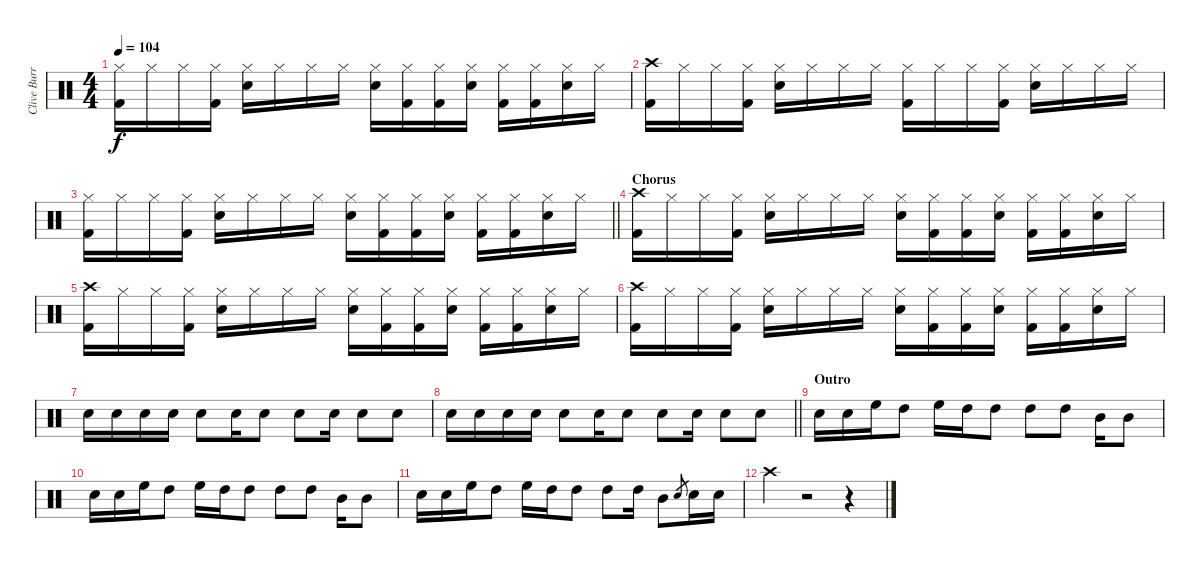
\track ("Clive Burr" "Clive Burr") {instrument percussion}
\staff {score}
\articulation defaults
\ts (4 4)
\tempo 104
\clef neutral
\ks c
("Hi-Hat (closed)" "Kick (hit) 2").16{dy f} "Hi-Hat (closed)".16 "Hi-Hat (closed)".16 ("Hi-Hat (closed)" "Kick (hit) 2").16 ("Hi-Hat (closed)" "Snare (hit) 2").16 "Hi-Hat (closed)".16 "Hi-Hat (closed)".16 "Hi-Hat (closed)".16 ("Hi-Hat (closed)" "Snare (hit) 2").16 ("Hi-Hat (closed)" "Kick (hit) 2").16 ("Hi-Hat (closed)" "Kick (hit) 2").16 ("Hi-Hat (closed)" "Snare (hit) 2").16 ("Hi-Hat (closed)" "Kick (hit) 2").16 ("Hi-Hat (closed)" "Kick (hit) 2").16 ("Hi-Hat (closed)" "Snare (hit) 2").16 "Hi-Hat (closed)".16 |
("Crash high (hit)" "Kick (hit) 2").16 "Hi-Hat (closed)".16 "Hi-Hat (closed)".16 ("Hi-Hat (closed)" "Kick (hit) 2").16 ("Hi-Hat (closed)" "Snare (hit) 2").16 "Hi-Hat (closed)".16 "Hi-Hat (closed)".16 "Hi-Hat (closed)".16 ("Hi-Hat (closed)" "Kick (hit) 2").16 "Hi-Hat (closed)".16 "Hi-Hat (closed)".16 ("Hi-Hat (closed)" "Kick (hit) 2").16 ("Hi-Hat (closed)" "Snare (hit) 2").16 "Hi-Hat (closed)".16 "Hi-Hat (closed)".16 "Hi-Hat (closed)".16 |
\barLineRight lightlight
("Hi-Hat (closed)" "Kick (hit) 2").16 "Hi-Hat (closed)".16 "Hi-Hat (closed)".16 ("Hi-Hat (closed)" "Kick (hit) 2").16 ("Hi-Hat (closed)" "Snare (hit) 2").16 "Hi-Hat (closed)".16 "Hi-Hat (closed)".16 "Hi-Hat (closed)".16 ("Hi-Hat (closed)" "Snare (hit) 2").16 ("Hi-Hat (closed)" "Kick (hit) 2").16 ("Hi-Hat (closed)" "Kick (hit) 2").16 ("Hi-Hat (closed)" "Snare (hit) 2").16 ("Hi-Hat (closed)" "Kick (hit) 2").16 ("Hi-Hat (closed)" "Kick (hit) 2").16 ("Hi-Hat (closed)" "Snare (hit) 2").16 "Hi-Hat (closed)".16 |
\section ("" "Chorus")
("Crash high (hit)" "Kick (hit) 2").16 "Hi-Hat (closed)".16 "Hi-Hat (closed)".16 ("Hi-Hat (closed)" "Kick (hit) 2").16 ("Hi-Hat (closed)" "Snare (hit) 2").16 "Hi-Hat (closed)".16 "Hi-Hat (closed)".16 "Hi-Hat (closed)".16 ("Hi-Hat (closed)" "Snare (hit) 2").16 ("Hi-Hat (closed)" "Kick (hit) 2").16 ("Hi-Hat (closed)" "Kick (hit) 2").16 ("Hi-Hat (closed)" "Snare (hit) 2").16 ("Hi-Hat (closed)" "Kick (hit) 2").16 ("Hi-Hat (closed)" "Kick (hit) 2").16 ("Hi-Hat (closed)" "Snare (hit) 2").16 "Hi-Hat (closed)".16 |
("Crash high (hit)" "Kick (hit) 2").16 "Hi-Hat (closed)".16 "Hi-Hat (closed)".16 ("Hi-Hat (closed)" "Kick (hit) 2").16 ("Hi-Hat (closed)" "Snare (hit) 2").16 "Hi-Hat (closed)".16 "Hi-Hat (closed)".16 "Hi-Hat (closed)".16 ("Hi-Hat (closed)" "Snare (hit) 2").16 ("Hi-Hat (closed)" "Kick (hit) 2").16 ("Hi-Hat (closed)" "Kick (hit) 2").16 ("Hi-Hat (closed)" "Snare (hit) 2").16 ("Hi-Hat (closed)" "Kick (hit) 2").16 ("Hi-Hat (closed)" "Kick (hit) 2").16 ("Hi-Hat (closed)" "Snare (hit) 2").16 "Hi-Hat (closed)".16 |
("Crash high (hit)" "Kick (hit) 2").16 "Hi-Hat (closed)".16 "Hi-Hat (closed)".16 ("Hi-Hat (closed)" "Kick (hit) 2").16 ("Hi-Hat (closed)" "Snare (hit) 2").16 "Hi-Hat (closed)".16 "Hi-Hat (closed)".16 "Hi-Hat (closed)".16 ("Hi-Hat (closed)" "Snare (hit) 2").16 ("Hi-Hat (closed)" "Kick (hit) 2").16 ("Hi-Hat (closed)" "Kick (hit) 2").16 ("Hi-Hat (closed)" "Snare (hit) 2").16 ("Hi-Hat (closed)" "Kick (hit) 2").16 ("Hi-Hat (closed)" "Kick (hit) 2").16 ("Hi-Hat (closed)" "Snare (hit) 2").16 "Hi-Hat (closed)".16 |
"Snare (hit) 2".16 "Snare (hit) 2".16 "Snare (hit) 2".16 "Snare (hit) 2".16 "Snare (hit) 2".8 "Snare (hit) 2".16 "Snare (hit) 2".8 "Snare (hit) 2".8 "Snare (hit) 2".16 "Snare (hit) 2".8 "Snare (hit) 2".8 |
\barLineRight lightlight "Snare (hit) 2".16 "Snare (hit) 2".16 "Snare (hit) 2".16 "Snare (hit) 2".16 "Snare (hit) 2".8 "Snare (hit) 2".16 "Snare (hit) 2".8 "Snare (hit) 2".8 "Snare (hit) 2".16 "Snare (hit) 2".8 "Snare (hit) 2".8
|
\section ("" "Outro")
"Snare (hit) 2".16 "Snare (hit) 2".16 "High Floor Tom (hit)".16 "High Tom (hit)".8 "High Floor Tom (hit)".16 "High Tom (hit)".16 "High Tom (hit)".8 "High Tom (hit)".8 "High Tom (hit)".8 "Mid Tom (hit)".16 "Mid Tom (hit)".8 |
"Snare (hit) 2".16 "Snare (hit) 2".16 "High Floor Tom (hit)".16 "High Tom (hit)".8 "High Floor Tom (hit)".16 "High Tom (hit)".16 "High Tom (hit)".8 "High Tom (hit)".8 "High Tom (hit)".8 "Mid Tom (hit)".16 "Mid Tom (hit)".8 |
"Snare (hit) 2".16 "Snare (hit) 2".16 "High Floor Tom (hit)".16 "High Tom (hit)".8 "High Floor Tom (hit)".16 "High Tom (hit)".16 "High Tom (hit)".8 "High Tom (hit)".8 "High Tom (hit)".16 "Mid Tom (hit)".8 "Snare (hit) 2".8{gr} "Snare (hit) 2".16 "Snare (hit) 2".16 |
"Crash high (hit)".4 r.2 r.4
